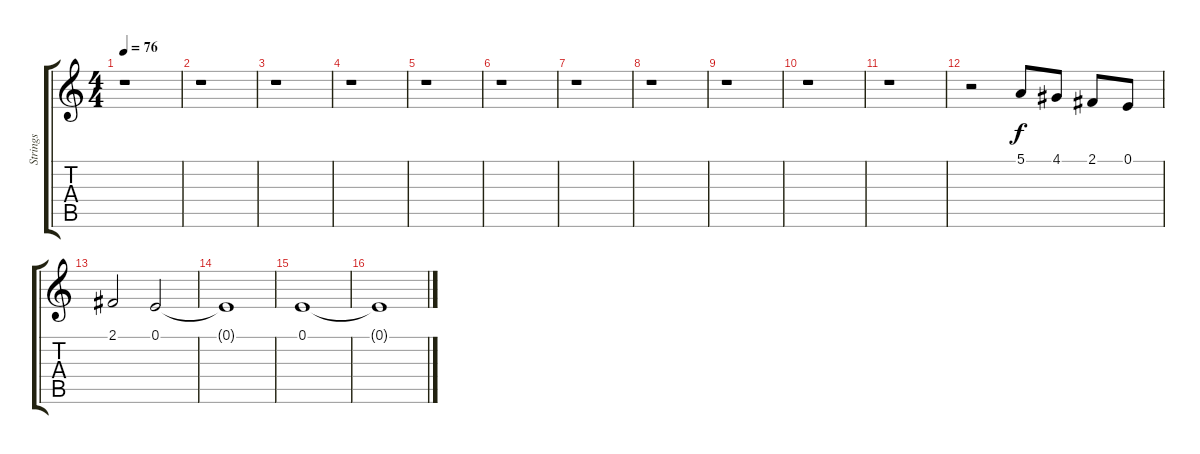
\track ("Strings" "Strings") {instrument synthstrings1}
\staff {score tabs}
\tuning (E4 B3 G3 D3 A2 E2) {hide}
\ts (4 4)
\tempo 76
\clef g2
\ks c
r.1{dy f} |
r.1 |
r.1 |
r.1 |
r.1 |
r.1 |
r.1 |
r.1 |
r.1 |
r.1 |
r.1 |
r.2 5.1.8 4.1.8 2.1.8 0.1.8 |
2.1.2 0.1.2 |
0.1{t}.1 |
0.1.1 |
0.1{t}.1
